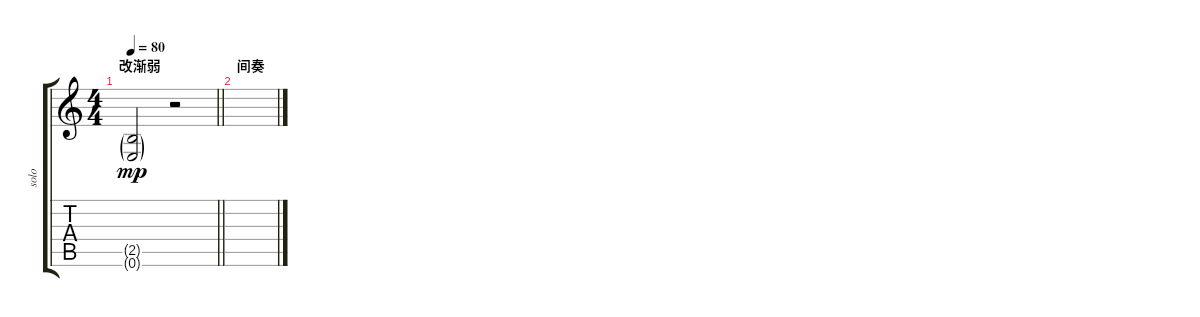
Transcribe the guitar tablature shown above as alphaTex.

\track ("solo" "solo") {instrument overdrivenguitar}
\staff {score tabs}
\tuning (E4 B3 G3 D3 A2 E2) {hide}
\ts (4 4)
\section ("" "改渐弱")
\tempo 80
\clef g2
\barLineRight lightlight
\ks c
(2.5{g} 0.6{g}).2{dy mp} r.2 |
\section ("" "间奏")
